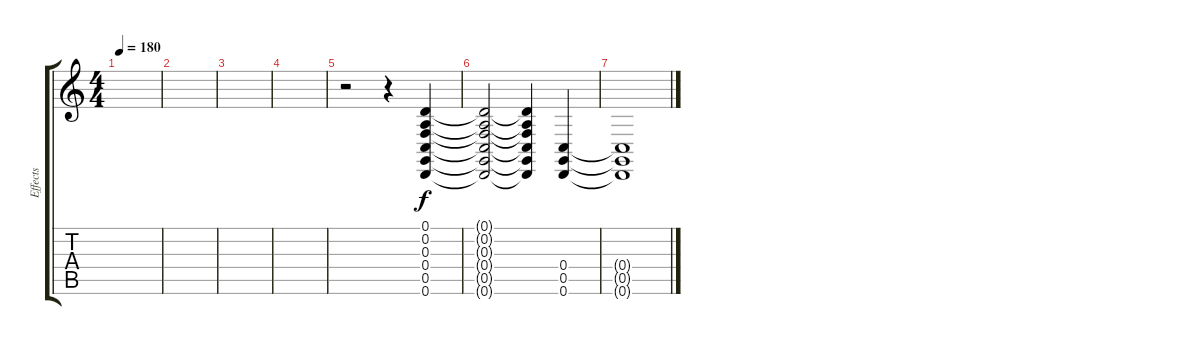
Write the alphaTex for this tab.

\track ("Effects" "Effects") {instrument fx4atmosphere}
\staff {score tabs}
\tuning (D4 A3 F3 C3 G2 D2) {hide}
\ts (4 4)
\tempo 180
\clef g2
\ks c
|
|
|
|
r.2 r.4 (0.1 0.2 0.3 0.4 0.5 0.6).4{instrument reversecymbal} |
(0.1{t} 0.2{t} 0.3{t} 0.4{t} 0.5{t} 0.6{t}).2 (0.1{t} 0.2{t} 0.3{t} 0.4{t} 0.5{t} 0.6{t}).4 (0.4 0.5 0.6).4{instrument gunshot} |
(0.4{t} 0.5{t} 0.6{t}).1
